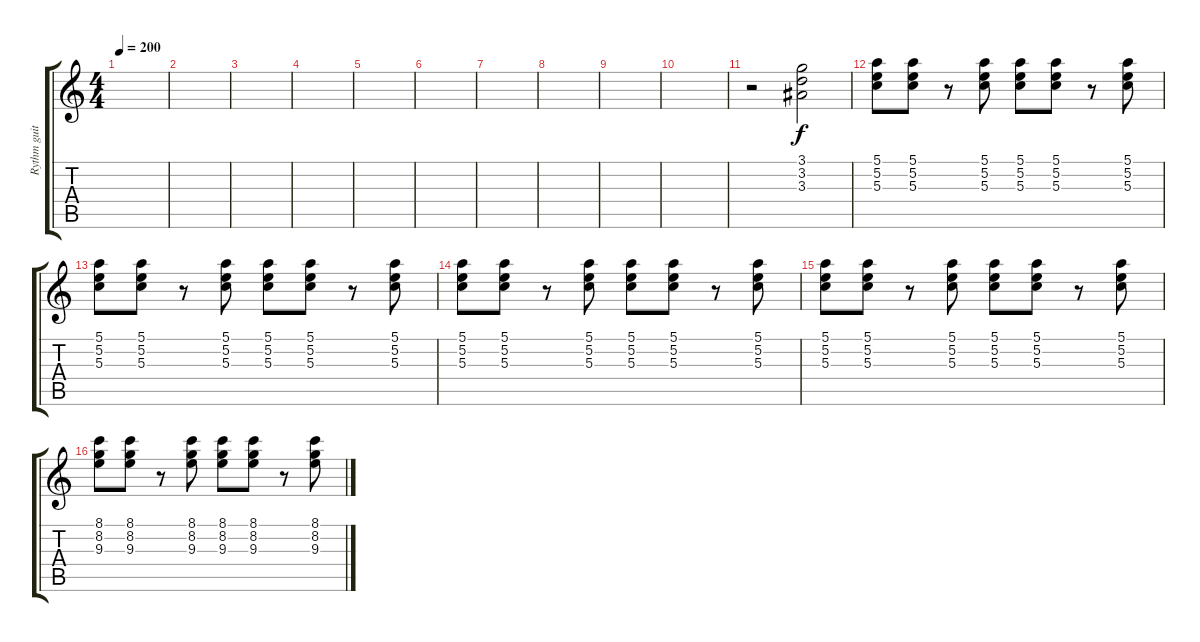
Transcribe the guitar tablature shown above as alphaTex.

\track ("Rythm guitar" "Rythm guit") {instrument electricguitarclean}
\staff {score tabs}
\tuning (E4 B3 G3 D3 A2 E2) {hide}
\ts (4 4)
\tempo 200
\clef g2
\ks c
|
|
|
|
|
|
|
|
|
|
r.2 (3.1 3.2 3.3).2 |
(5.1 5.2 5.3).8 (5.1 5.2 5.3).8 r.8 (5.1 5.2 5.3).8 (5.1 5.2 5.3).8 (5.1 5.2 5.3).8 r.8 (5.1 5.2 5.3).8 |
(5.1 5.2 5.3).8 (5.1 5.2 5.3).8 r.8 (5.1 5.2 5.3).8 (5.1 5.2 5.3).8 (5.1 5.2 5.3).8 r.8 (5.1 5.2 5.3).8 |
(5.1 5.2 5.3).8 (5.1 5.2 5.3).8 r.8 (5.1 5.2 5.3).8 (5.1 5.2 5.3).8 (5.1 5.2 5.3).8 r.8 (5.1 5.2 5.3).8 |
(5.1 5.2 5.3).8 (5.1 5.2 5.3).8 r.8 (5.1 5.2 5.3).8 (5.1 5.2 5.3).8 (5.1 5.2 5.3).8 r.8 (5.1 5.2 5.3).8 |
(8.1 8.2 9.3).8 (8.1 8.2 9.3).8 r.8 (8.1 8.2 9.3).8 (8.1 8.2 9.3).8 (8.1 8.2 9.3).8 r.8 (8.1 8.2 9.3).8
